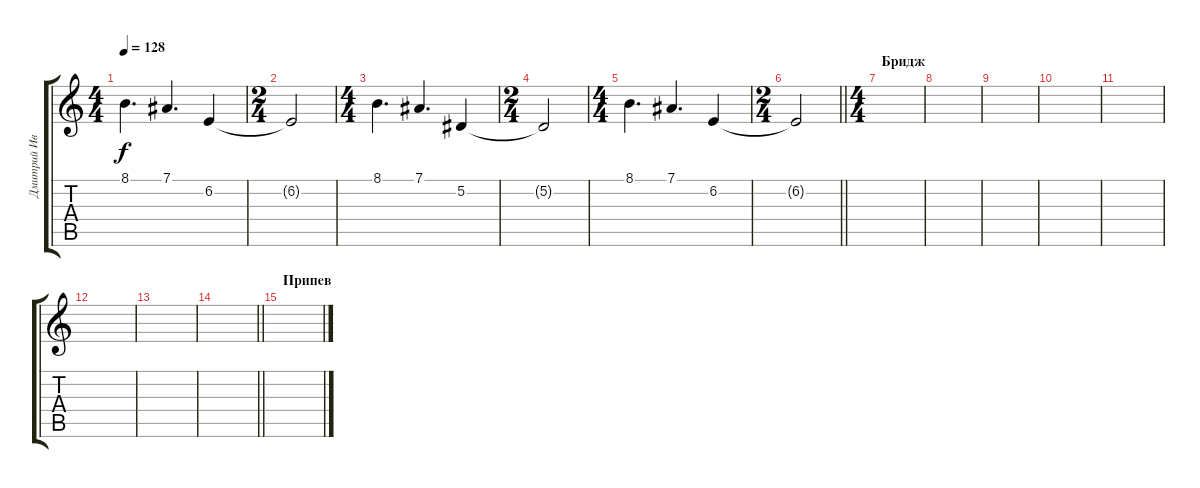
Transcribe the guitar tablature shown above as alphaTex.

\track ("Дмитрий Иванов" "Дмитрий Ив") {instrument clavinet}
\staff {score tabs}
\tuning (Eb4 Bb3 Gb3 Db3 Ab2 Eb2) {hide}
\ts (4 4)
\tempo 128
\clef g2
\ks c
8.1.4{d dy f instrument choiraahs} 7.1.4{d} 6.2.4 |
\ts (2 4)
6.2{t}.2 |
\ts (4 4)
8.1.4{d} 7.1.4{d} 5.2.4 |
\ts (2 4)
5.2{t}.2 |
\ts (4 4)
8.1.4{d} 7.1.4{d} 6.2.4 |
\ts (2 4)
\barLineRight lightlight
6.2{t}.2 |
\ts (4 4)
\section ("" "Бридж")
|
|
|
|
|
|
|
\barLineRight lightlight
|
\section ("" "Припев")
